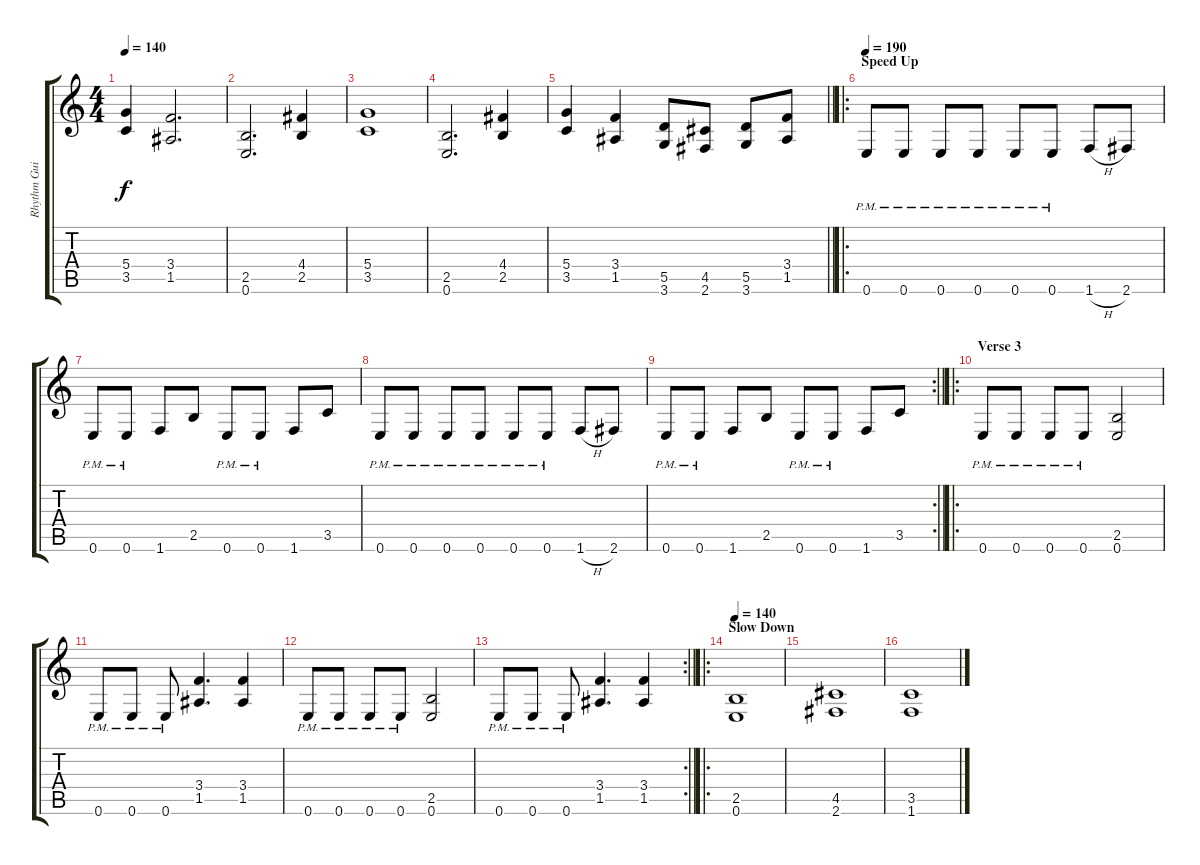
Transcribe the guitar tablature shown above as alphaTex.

\track ("Rhythm Guitar" "Rhythm Gui") {instrument distortionguitar}
\staff {score tabs}
\tuning (E4 B3 G3 D3 A2 E2) {hide}
\ts (4 4)
\tempo 140
\clef g2
\ks c
(5.4 3.5).4{dy f} (3.4 1.5).2{d} |
(2.5 0.6).2{d} (4.4 2.5).4 |
(5.4 3.5).1 |
(2.5 0.6).2{d} (4.4 2.5).4 |
\barLineRight lightlight
(5.4 3.5).4 (3.4 1.5).4 (5.5 3.6).8 (4.5 2.6).8 (5.5 3.6).8 (3.4 1.5).8 |
\ro
\section ("" "Speed Up")
\tempo 190
0.6{pm}.8 0.6{pm}.8 0.6{pm}.8 0.6{pm}.8 0.6{pm}.8 0.6{pm}.8 1.6{h}.8 2.6.8 |
0.6{pm}.8 0.6{pm}.8 1.6.8 2.5.8 0.6{pm}.8 0.6{pm}.8 1.6.8 3.5.8 |
0.6{pm}.8 0.6{pm}.8 0.6{pm}.8 0.6{pm}.8 0.6{pm}.8 0.6{pm}.8 1.6{h}.8 2.6.8 |
\rc 2
\barLineRight lightlight
0.6{pm}.8 0.6{pm}.8 1.6.8 2.5.8 0.6{pm}.8 0.6{pm}.8 1.6.8 3.5.8 |
\ro
\section ("" "Verse 3")
0.6{pm}.8 0.6{pm}.8 0.6{pm}.8 0.6{pm}.8 (2.5 0.6).2 |
0.6{pm}.8 0.6{pm}.8 0.6{pm}.8 (3.4 1.5).4{d} (3.4 1.5).4 |
0.6{pm}.8 0.6{pm}.8 0.6{pm}.8 0.6{pm}.8 (2.5 0.6).2 |
\rc 2
\barLineRight lightlight
0.6{pm}.8 0.6{pm}.8 0.6{pm}.8 (3.4 1.5).4{d} (3.4 1.5).4 |
\ro
\section ("" "Slow Down")
\tempo 140
(2.5 0.6).1 |
(4.5 2.6).1 |
(3.5 1.6).1
